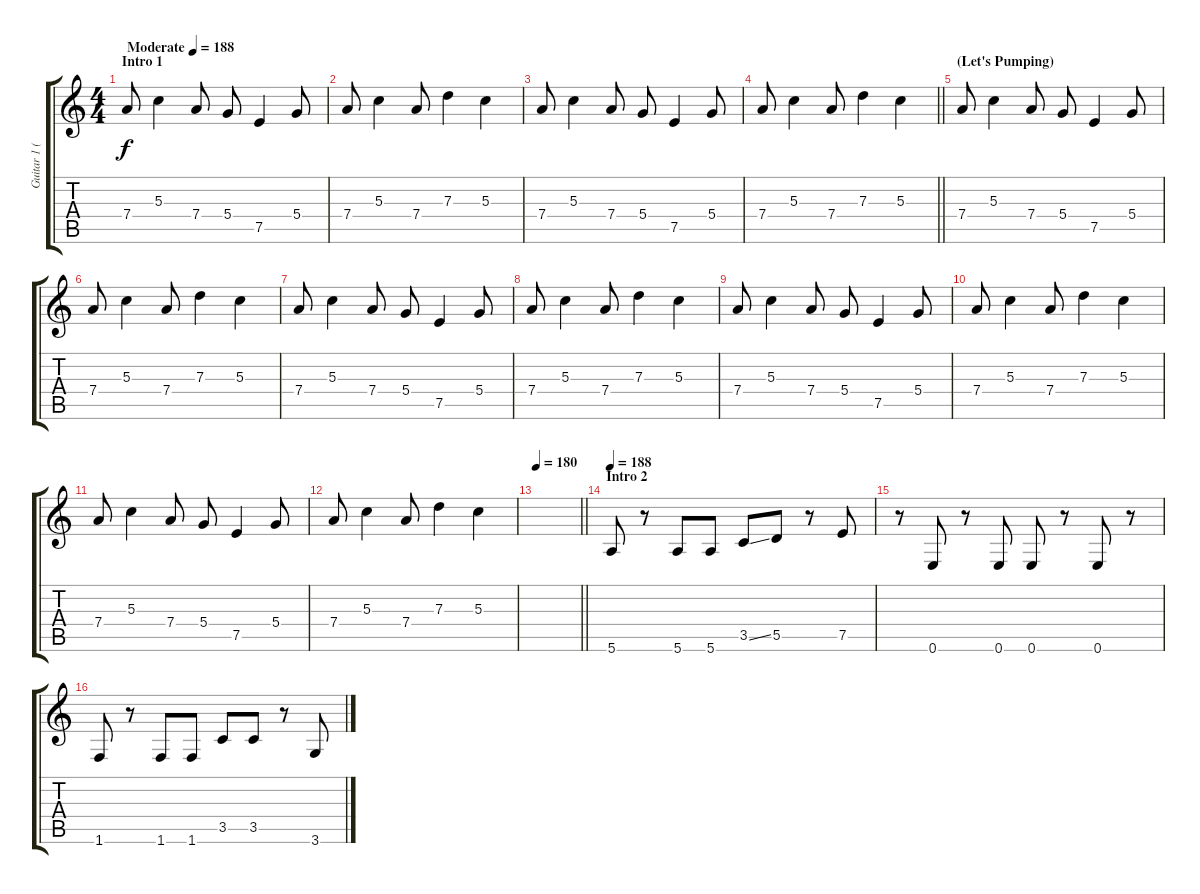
\track ("Guitar 1 (Dori)" "Guitar 1 (") {mute instrument overdrivenguitar}
\staff {score tabs}
\tuning (E4 B3 G3 D3 A2 E2) {hide}
\ts (4 4)
\section ("" "Intro 1")
\tempo (188 "Moderate")
\clef g2
\ks c
7.4.8{dy f instrument overdrivenguitar} 5.3.4 7.4.8 5.4.8 7.5.4 5.4.8 |
7.4.8 5.3.4 7.4.8 7.3.4 5.3.4 |
7.4.8 5.3.4 7.4.8 5.4.8 7.5.4 5.4.8 |
\barLineRight lightlight
7.4.8 5.3.4 7.4.8 7.3.4 5.3.4 |
\section ("" "(Let's Pumping)")
7.4.8 5.3.4 7.4.8 5.4.8 7.5.4 5.4.8 |
7.4.8 5.3.4 7.4.8 7.3.4 5.3.4 |
7.4.8 5.3.4 7.4.8 5.4.8 7.5.4 5.4.8 |
7.4.8 5.3.4 7.4.8 7.3.4 5.3.4 |
7.4.8 5.3.4 7.4.8 5.4.8 7.5.4 5.4.8 |
7.4.8 5.3.4 7.4.8 7.3.4 5.3.4 |
7.4.8 5.3.4 7.4.8 5.4.8 7.5.4 5.4.8 |
7.4.8 5.3.4 7.4.8 7.3.4 5.3.4 |
\tempo 180
\barLineRight lightlight
|
\section ("" "Intro 2")
\tempo 188
5.6.8 r.8 5.6.8 5.6.8 3.5{ss}.8 5.5.8 r.8 7.5.8 |
r.8 0.6.8 r.8 0.6.8 0.6.8 r.8 0.6.8 r.8 |
1.6.8 r.8 1.6.8 1.6.8 3.5.8 3.5.8 r.8 3.6.8
